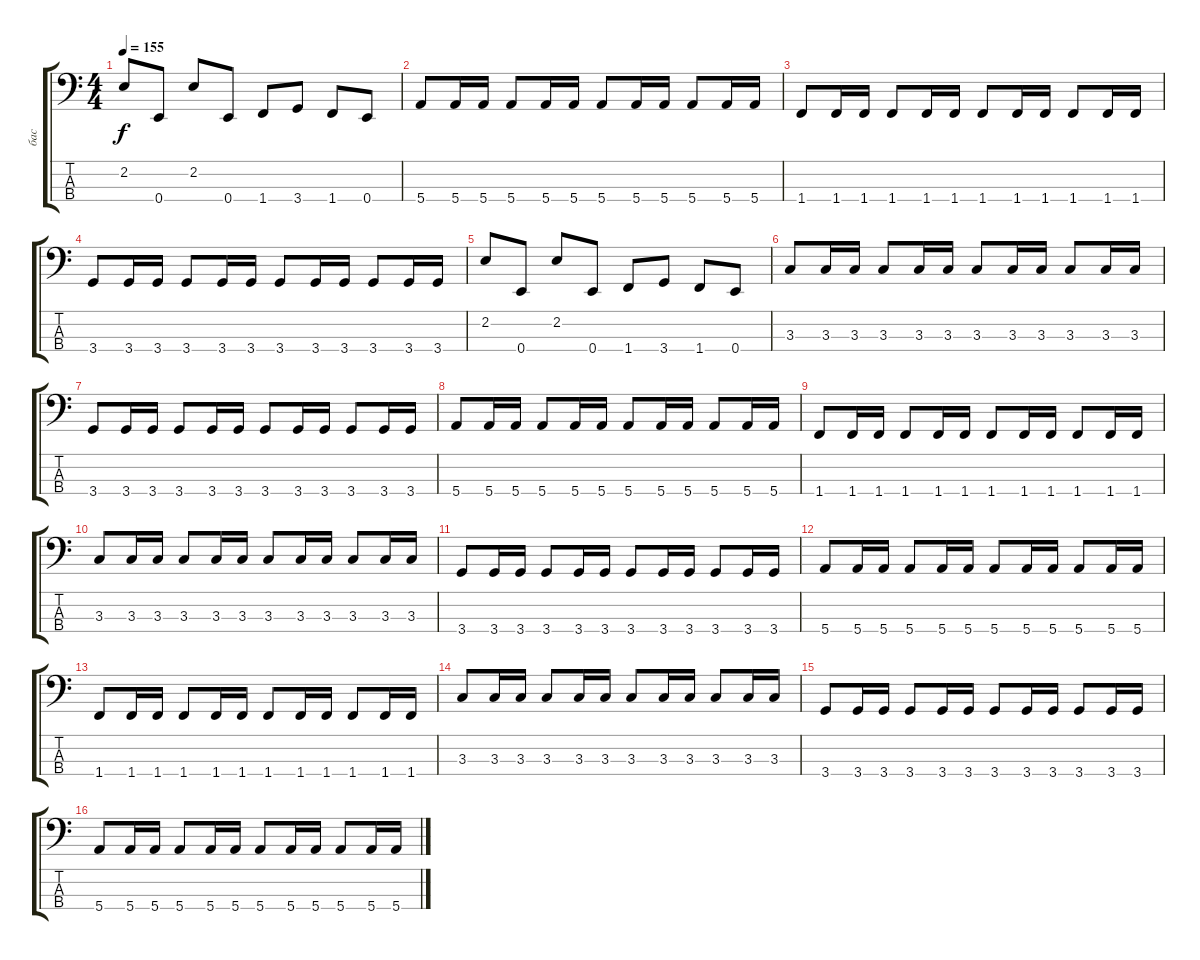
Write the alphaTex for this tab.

\track ("бас" "бас") {instrument electricbasspick}
\staff {score tabs}
\tuning (G2 D2 A1 E1) {hide}
\ts (4 4)
\tempo 155
\clef f4
\ks c
2.2.8{dy f} 0.4.8 2.2.8 0.4.8 1.4.8 3.4.8 1.4.8 0.4.8 |
5.4.8 5.4.16 5.4.16 5.4.8 5.4.16 5.4.16 5.4.8 5.4.16 5.4.16 5.4.8 5.4.16 5.4.16 |
1.4.8 1.4.16 1.4.16 1.4.8 1.4.16 1.4.16 1.4.8 1.4.16 1.4.16 1.4.8 1.4.16 1.4.16 |
3.4.8 3.4.16 3.4.16 3.4.8 3.4.16 3.4.16 3.4.8 3.4.16 3.4.16 3.4.8 3.4.16 3.4.16 |
2.2.8 0.4.8 2.2.8 0.4.8 1.4.8 3.4.8 1.4.8 0.4.8 |
3.3.8 3.3.16 3.3.16 3.3.8 3.3.16 3.3.16 3.3.8 3.3.16 3.3.16 3.3.8 3.3.16 3.3.16 |
3.4.8 3.4.16 3.4.16 3.4.8 3.4.16 3.4.16 3.4.8 3.4.16 3.4.16 3.4.8 3.4.16 3.4.16 |
5.4.8 5.4.16 5.4.16 5.4.8 5.4.16 5.4.16 5.4.8 5.4.16 5.4.16 5.4.8 5.4.16 5.4.16 |
1.4.8 1.4.16 1.4.16 1.4.8 1.4.16 1.4.16 1.4.8 1.4.16 1.4.16 1.4.8 1.4.16 1.4.16 |
3.3.8 3.3.16 3.3.16 3.3.8 3.3.16 3.3.16 3.3.8 3.3.16 3.3.16 3.3.8 3.3.16 3.3.16 |
3.4.8 3.4.16 3.4.16 3.4.8 3.4.16 3.4.16 3.4.8 3.4.16 3.4.16 3.4.8 3.4.16 3.4.16 |
5.4.8 5.4.16 5.4.16 5.4.8 5.4.16 5.4.16 5.4.8 5.4.16 5.4.16 5.4.8 5.4.16 5.4.16 |
1.4.8 1.4.16 1.4.16 1.4.8 1.4.16 1.4.16 1.4.8 1.4.16 1.4.16 1.4.8 1.4.16 1.4.16 |
3.3.8 3.3.16 3.3.16 3.3.8 3.3.16 3.3.16 3.3.8 3.3.16 3.3.16 3.3.8 3.3.16 3.3.16 |
3.4.8 3.4.16 3.4.16 3.4.8 3.4.16 3.4.16 3.4.8 3.4.16 3.4.16 3.4.8 3.4.16 3.4.16 |
5.4.8 5.4.16 5.4.16 5.4.8 5.4.16 5.4.16 5.4.8 5.4.16 5.4.16 5.4.8 5.4.16 5.4.16
